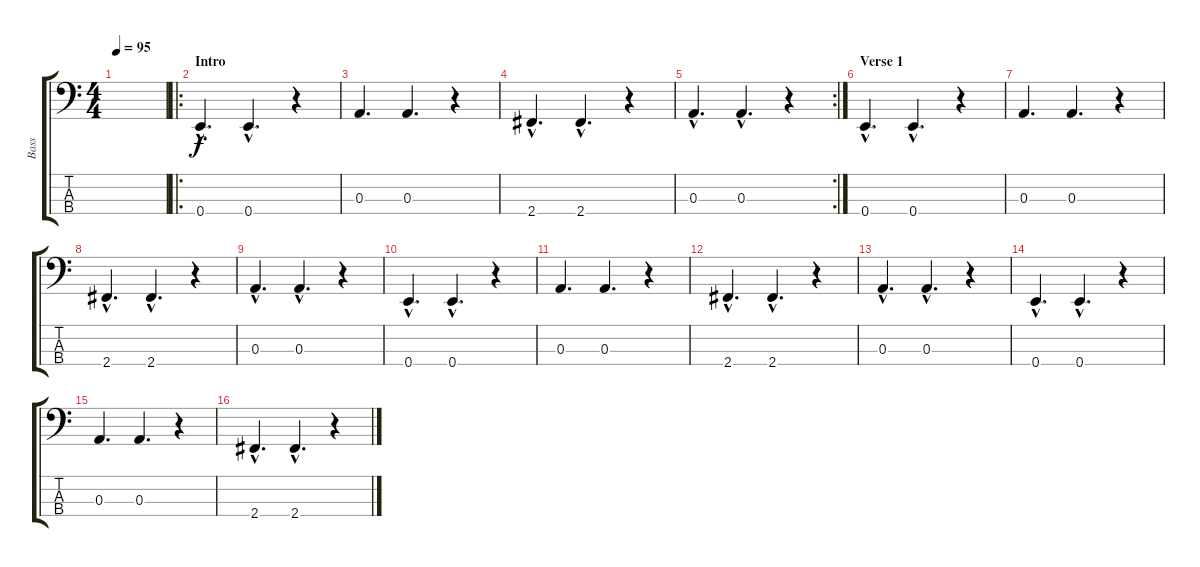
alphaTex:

\track ("Bass" "Bass") {instrument electricbassfinger}
\staff {score tabs}
\tuning (G2 D2 A1 E1) {hide}
\ts (4 4)
\tempo 95
\clef f4
\ks c
|
\ro
\section ("" "Intro")
0.4{hac}.4{d} 0.4{hac}.4{d} r.4 |
0.3.4{d} 0.3.4{d} r.4 |
2.4{hac}.4{d} 2.4{hac}.4{d} r.4 |
\rc 2
0.3{hac}.4{d} 0.3{hac}.4{d} r.4 |
\section ("" "Verse 1")
0.4{hac}.4{d} 0.4{hac}.4{d} r.4 |
0.3.4{d} 0.3.4{d} r.4 |
2.4{hac}.4{d} 2.4{hac}.4{d} r.4 |
0.3{hac}.4{d} 0.3{hac}.4{d} r.4 |
0.4{hac}.4{d} 0.4{hac}.4{d} r.4 |
0.3.4{d} 0.3.4{d} r.4 |
2.4{hac}.4{d} 2.4{hac}.4{d} r.4 |
0.3{hac}.4{d} 0.3{hac}.4{d} r.4 |
0.4{hac}.4{d} 0.4{hac}.4{d} r.4 |
0.3.4{d} 0.3.4{d} r.4 |
2.4{hac}.4{d} 2.4{hac}.4{d} r.4
